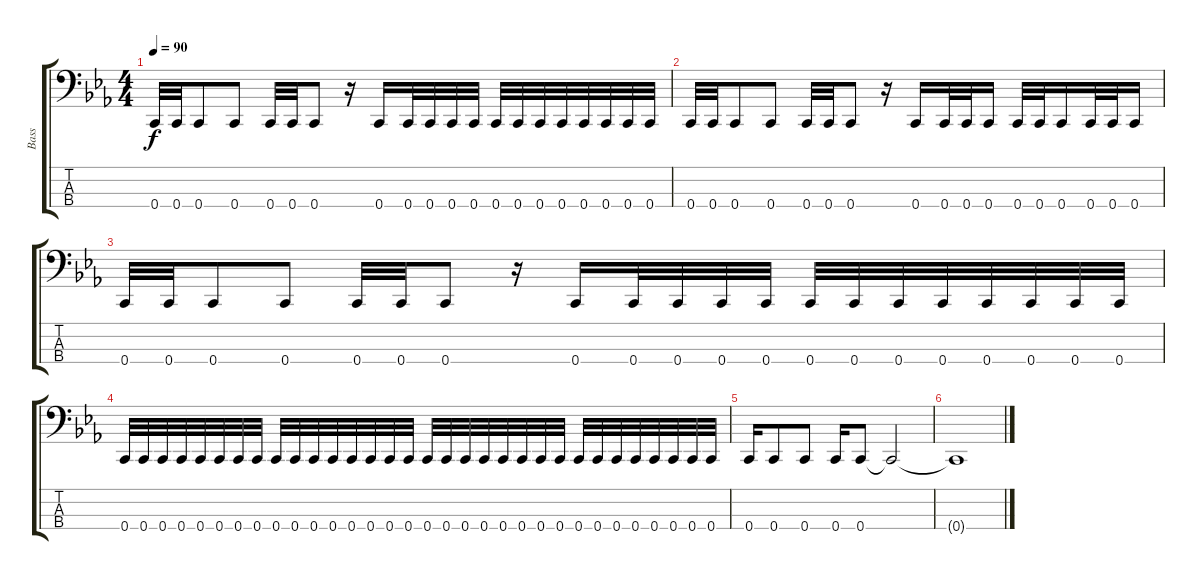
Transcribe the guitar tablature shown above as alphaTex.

\track ("Bass" "Bass") {instrument electricbassfinger}
\staff {score tabs}
\tuning (F2 C2 G1 C1) {hide}
\ts (4 4)
\tempo 90
\clef f4
\ks cminor
0.4.32{dy f} 0.4.32 0.4.8 0.4.8 0.4.32 0.4.32 0.4.8 r.16 0.4.16 0.4.32 0.4.32 0.4.32 0.4.32 0.4.32 0.4.32 0.4.32 0.4.32 0.4.32 0.4.32 0.4.32 0.4.32 |
0.4.32 0.4.32 0.4.8 0.4.8 0.4.32 0.4.32 0.4.8 r.16 0.4.16 0.4.32 0.4.32 0.4.16 0.4.32 0.4.32 0.4.16 0.4.32 0.4.32 0.4.16 |
0.4.32 0.4.32 0.4.8 0.4.8 0.4.32 0.4.32 0.4.8 r.16 0.4.16 0.4.32 0.4.32 0.4.32 0.4.32 0.4.32 0.4.32 0.4.32 0.4.32 0.4.32 0.4.32 0.4.32 0.4.32 |
0.4.32 0.4.32 0.4.32 0.4.32 0.4.32 0.4.32 0.4.32 0.4.32 0.4.32 0.4.32 0.4.32 0.4.32 0.4.32 0.4.32 0.4.32 0.4.32 0.4.32 0.4.32 0.4.32 0.4.32 0.4.32 0.4.32 0.4.32 0.4.32 0.4.32 0.4.32 0.4.32 0.4.32 0.4.32 0.4.32 0.4.32 0.4.32 |
0.4.16 0.4.8 0.4.8 0.4.16 0.4.8 0.4{t}.2 |
0.4{t}.1
